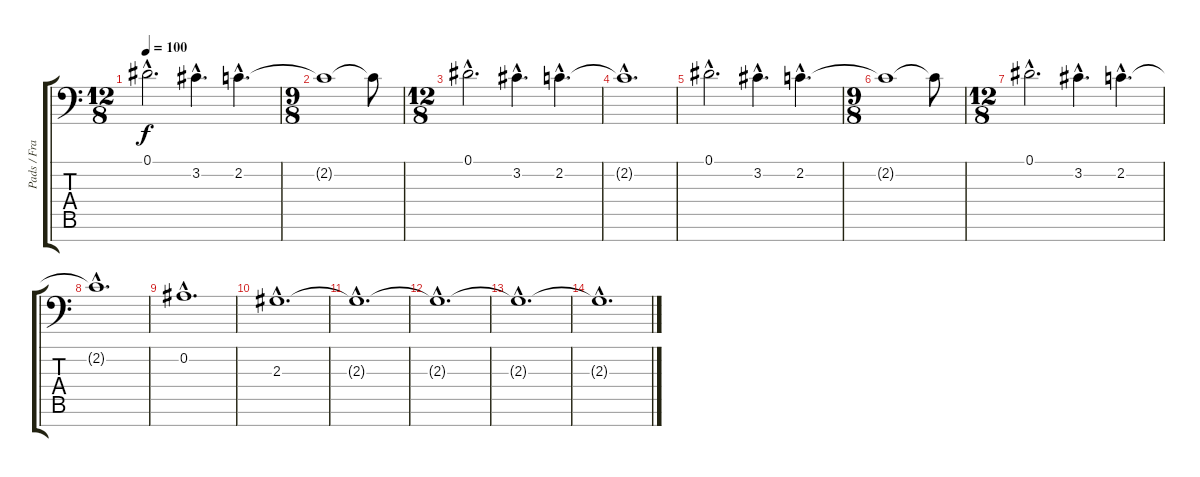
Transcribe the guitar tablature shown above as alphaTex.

\track ("Pads / Franck Delgado" "Pads / Fra") {instrument pad2warm}
\staff {score tabs}
\tuning (Eb4 Bb3 Gb3 Db3 Ab2 Eb2 Ab1) {hide}
\ts (12 8)
\tempo 100
\clef f4
\ks c
0.1{hac}.2{d dy f} 3.2{hac}.4{d} 2.2{hac}.4{d} |
\ts (9 8)
2.2{t}.1 2.2{t}.8 |
\ts (12 8)
0.1{hac}.2{d} 3.2{hac}.4{d} 2.2{hac}.4{d} |
2.2{hac t}.1{d} |
0.1{hac}.2{d} 3.2{hac}.4{d} 2.2{hac}.4{d} |
\ts (9 8)
2.2{t}.1 2.2{t}.8 |
\ts (12 8)
0.1{hac}.2{d} 3.2{hac}.4{d} 2.2{hac}.4{d} |
2.2{hac t}.1{d} |
0.2{hac}.1{d} |
2.3{hac}.1{d volume 11} |
2.3{hac t}.1{d} |
2.3{hac t}.1{d volume 4} |
2.3{hac t}.1{d} |
2.3{hac t}.1{d volume 0}
